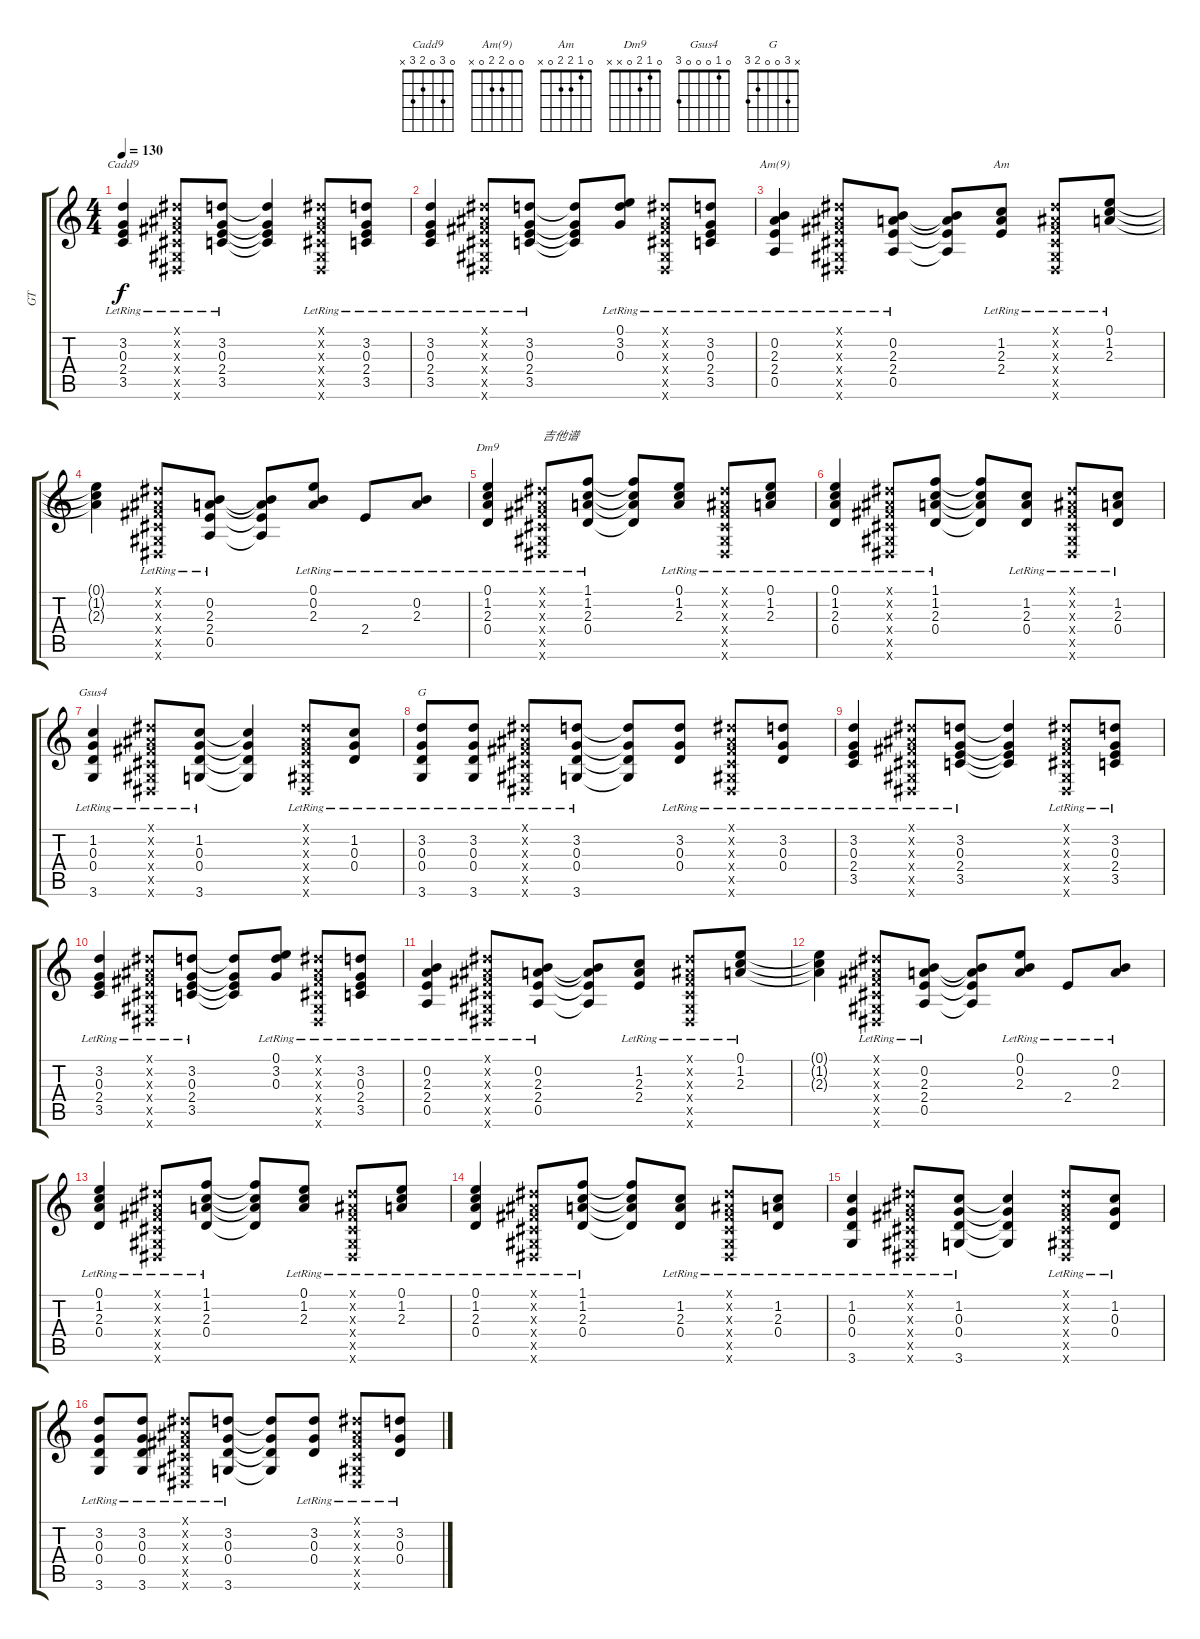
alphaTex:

\track ("GT" "GT") {instrument acousticguitarsteel}
\staff {score tabs}
\tuning (E4 B3 G3 D3 A2 E2) {hide}
\chord ("Cadd9" 0 3 0 2 3 x)
\chord ("Am(9)" 0 0 2 2 0 x)
\chord ("Am" 0 1 2 2 0 x)
\chord ("Dm9" 0 1 2 0 x x)
\chord ("Gsus4" 0 1 0 0 0 3)
\chord ("G" x 3 0 0 2 3)
\ts (4 4)
\tempo 130
\clef g2
\ks c
(3.2{lr} 0.3{lr} 2.4{lr} 3.5{lr}).4{ch "Cadd9" dy f} (-1.1{lr x} -1.2{lr x} -1.3{lr x} -1.4{lr x} -1.5{lr x} -1.6{lr x}).8 (3.2{lr} 0.3{lr} 2.4{lr} 3.5{lr}).8 (3.2{t} 0.3{t} 2.4{t} 3.5{t}).4 (-1.1{lr x} -1.2{lr x} -1.3{lr x} -1.4{lr x} -1.5{lr x} -1.6{lr x}).8 (3.2{lr} 0.3{lr} 2.4{lr} 3.5{lr}).8 |
(3.2{lr} 0.3{lr} 2.4{lr} 3.5{lr}).4 (-1.1{lr x} -1.2{lr x} -1.3{lr x} -1.4{lr x} -1.5{lr x} -1.6{lr x}).8 (3.2{lr} 0.3{lr} 2.4{lr} 3.5{lr}).8 (3.2{t} 0.3{t} 2.4{t} 3.5{t}).8 (0.1{lr} 3.2{lr} 0.3{lr}).8 (-1.1{lr x} -1.2{lr x} -1.3{lr x} -1.4{lr x} -1.5{lr x} -1.6{lr x}).8 (3.2{lr} 0.3{lr} 2.4{lr} 3.5{lr}).8 |
(0.2{lr} 2.3{lr} 2.4{lr} 0.5{lr}).4{ch "Am(9)"} (-1.1{lr x} -1.2{lr x} -1.3{lr x} -1.4{lr x} -1.5{lr x} -1.6{lr x}).8 (0.2{lr} 2.3{lr} 2.4{lr} 0.5{lr}).8 (0.2{t} 2.3{t} 2.4{t} 0.5{t}).8 (1.2{lr} 2.3{lr} 2.4{lr}).8{ch "Am"} (-1.1{lr x} -1.2{lr x} -1.3{lr x} -1.4{lr x} -1.5{lr x} -1.6{lr x}).8 (0.1{lr} 1.2{lr} 2.3{lr}).8 |
(0.1{t} 1.2{t} 2.3{t}).4 (-1.1{lr x} -1.2{lr x} -1.3{lr x} -1.4{lr x} -1.5{lr x} -1.6{lr x}).8 (0.2{lr} 2.3{lr} 2.4{lr} 0.5{lr}).8 (0.2{t} 2.3{t} 2.4{t} 0.5{t}).8 (0.1{lr} 0.2{lr} 2.3{lr}).8 2.4{lr}.8 (0.2{lr} 2.3{lr}).8 |
(0.1{lr} 1.2{lr} 2.3{lr} 0.4{lr}).4{ch "Dm9"} (-1.1{lr x} -1.2{lr x} -1.3{lr x} -1.4{lr x} -1.5{lr x} -1.6{lr x}).8{txt "吉他谱"} (1.1{lr} 1.2{lr} 2.3{lr} 0.4{lr}).8 (1.1{t} 1.2{t} 2.3{t} 0.4{t}).8 (0.1{lr} 1.2{lr} 2.3{lr}).8 (-1.1{lr x} -1.2{lr x} -1.3{lr x} -1.4{lr x} -1.5{lr x} -1.6{lr x}).8 (0.1{lr} 1.2{lr} 2.3{lr}).8 |
(0.1{lr} 1.2{lr} 2.3{lr} 0.4{lr}).4 (-1.1{lr x} -1.2{lr x} -1.3{lr x} -1.4{lr x} -1.5{lr x} -1.6{lr x}).8 (1.1{lr} 1.2{lr} 2.3{lr} 0.4{lr}).8 (1.1{t} 1.2{t} 2.3{t} 0.4{t}).8 (1.2{lr} 2.3{lr} 0.4{lr}).8 (-1.1{lr x} -1.2{lr x} -1.3{lr x} -1.4{lr x} -1.5{lr x} -1.6{lr x}).8 (1.2{lr} 2.3{lr} 0.4{lr}).8 |
(1.2{lr} 0.3{lr} 0.4{lr} 3.6{lr}).4{ch "Gsus4"} (-1.1{lr x} -1.2{lr x} -1.3{lr x} -1.4{lr x} -1.5{lr x} -1.6{lr x}).8 (1.2{lr} 0.3{lr} 0.4{lr} 3.6{lr}).8 (1.2{t} 0.3{t} 0.4{t} 3.6{t}).4 (-1.1{lr x} -1.2{lr x} -1.3{lr x} -1.4{lr x} -1.5{lr x} -1.6{lr x}).8 (1.2{lr} 0.3{lr} 0.4{lr}).8 |
(3.2{lr} 0.3{lr} 0.4{lr} 3.6{lr}).8{ch "G"} (3.2{lr} 0.3{lr} 0.4{lr} 3.6{lr}).8 (-1.1{lr x} -1.2{lr x} -1.3{lr x} -1.4{lr x} -1.5{lr x} -1.6{lr x}).8 (3.2{lr} 0.3{lr} 0.4{lr} 3.6{lr}).8 (3.2{t} 0.3{t} 0.4{t} 3.6{t}).8 (3.2{lr} 0.3{lr} 0.4{lr}).8 (-1.1{lr x} -1.2{lr x} -1.3{lr x} -1.4{lr x} -1.5{lr x} -1.6{lr x}).8 (3.2{lr} 0.3{lr} 0.4{lr}).8 |
(3.2{lr} 0.3{lr} 2.4{lr} 3.5{lr}).4 (-1.1{lr x} -1.2{lr x} -1.3{lr x} -1.4{lr x} -1.5{lr x} -1.6{lr x}).8 (3.2{lr} 0.3{lr} 2.4{lr} 3.5{lr}).8 (3.2{t} 0.3{t} 2.4{t} 3.5{t}).4 (-1.1{lr x} -1.2{lr x} -1.3{lr x} -1.4{lr x} -1.5{lr x} -1.6{lr x}).8 (3.2{lr} 0.3{lr} 2.4{lr} 3.5{lr}).8 |
(3.2{lr} 0.3{lr} 2.4{lr} 3.5{lr}).4 (-1.1{lr x} -1.2{lr x} -1.3{lr x} -1.4{lr x} -1.5{lr x} -1.6{lr x}).8 (3.2{lr} 0.3{lr} 2.4{lr} 3.5{lr}).8 (3.2{t} 0.3{t} 2.4{t} 3.5{t}).8 (0.1{lr} 3.2{lr} 0.3{lr}).8 (-1.1{lr x} -1.2{lr x} -1.3{lr x} -1.4{lr x} -1.5{lr x} -1.6{lr x}).8 (3.2{lr} 0.3{lr} 2.4{lr} 3.5{lr}).8 |
(0.2{lr} 2.3{lr} 2.4{lr} 0.5{lr}).4 (-1.1{lr x} -1.2{lr x} -1.3{lr x} -1.4{lr x} -1.5{lr x} -1.6{lr x}).8 (0.2{lr} 2.3{lr} 2.4{lr} 0.5{lr}).8 (0.2{t} 2.3{t} 2.4{t} 0.5{t}).8 (1.2{lr} 2.3{lr} 2.4{lr}).8 (-1.1{lr x} -1.2{lr x} -1.3{lr x} -1.4{lr x} -1.5{lr x} -1.6{lr x}).8 (0.1{lr} 1.2{lr} 2.3{lr}).8 |
(0.1{t} 1.2{t} 2.3{t}).4 (-1.1{lr x} -1.2{lr x} -1.3{lr x} -1.4{lr x} -1.5{lr x} -1.6{lr x}).8 (0.2{lr} 2.3{lr} 2.4{lr} 0.5{lr}).8 (0.2{t} 2.3{t} 2.4{t} 0.5{t}).8 (0.1{lr} 0.2{lr} 2.3{lr}).8 2.4{lr}.8 (0.2{lr} 2.3{lr}).8 |
(0.1{lr} 1.2{lr} 2.3{lr} 0.4{lr}).4 (-1.1{lr x} -1.2{lr x} -1.3{lr x} -1.4{lr x} -1.5{lr x} -1.6{lr x}).8 (1.1{lr} 1.2{lr} 2.3{lr} 0.4{lr}).8 (1.1{t} 1.2{t} 2.3{t} 0.4{t}).8 (0.1{lr} 1.2{lr} 2.3{lr}).8 (-1.1{lr x} -1.2{lr x} -1.3{lr x} -1.4{lr x} -1.5{lr x} -1.6{lr x}).8 (0.1{lr} 1.2{lr} 2.3{lr}).8 |
(0.1{lr} 1.2{lr} 2.3{lr} 0.4{lr}).4 (-1.1{lr x} -1.2{lr x} -1.3{lr x} -1.4{lr x} -1.5{lr x} -1.6{lr x}).8 (1.1{lr} 1.2{lr} 2.3{lr} 0.4{lr}).8 (1.1{t} 1.2{t} 2.3{t} 0.4{t}).8 (1.2{lr} 2.3{lr} 0.4{lr}).8 (-1.1{lr x} -1.2{lr x} -1.3{lr x} -1.4{lr x} -1.5{lr x} -1.6{lr x}).8 (1.2{lr} 2.3{lr} 0.4{lr}).8 |
(1.2{lr} 0.3{lr} 0.4{lr} 3.6{lr}).4 (-1.1{lr x} -1.2{lr x} -1.3{lr x} -1.4{lr x} -1.5{lr x} -1.6{lr x}).8 (1.2{lr} 0.3{lr} 0.4{lr} 3.6{lr}).8 (1.2{t} 0.3{t} 0.4{t} 3.6{t}).4 (-1.1{lr x} -1.2{lr x} -1.3{lr x} -1.4{lr x} -1.5{lr x} -1.6{lr x}).8 (1.2{lr} 0.3{lr} 0.4{lr}).8 |
(3.2{lr} 0.3{lr} 0.4{lr} 3.6{lr}).8 (3.2{lr} 0.3{lr} 0.4{lr} 3.6{lr}).8 (-1.1{lr x} -1.2{lr x} -1.3{lr x} -1.4{lr x} -1.5{lr x} -1.6{lr x}).8 (3.2{lr} 0.3{lr} 0.4{lr} 3.6{lr}).8 (3.2{t} 0.3{t} 0.4{t} 3.6{t}).8 (3.2{lr} 0.3{lr} 0.4{lr}).8 (-1.1{lr x} -1.2{lr x} -1.3{lr x} -1.4{lr x} -1.5{lr x} -1.6{lr x}).8 (3.2{lr} 0.3{lr} 0.4{lr}).8
